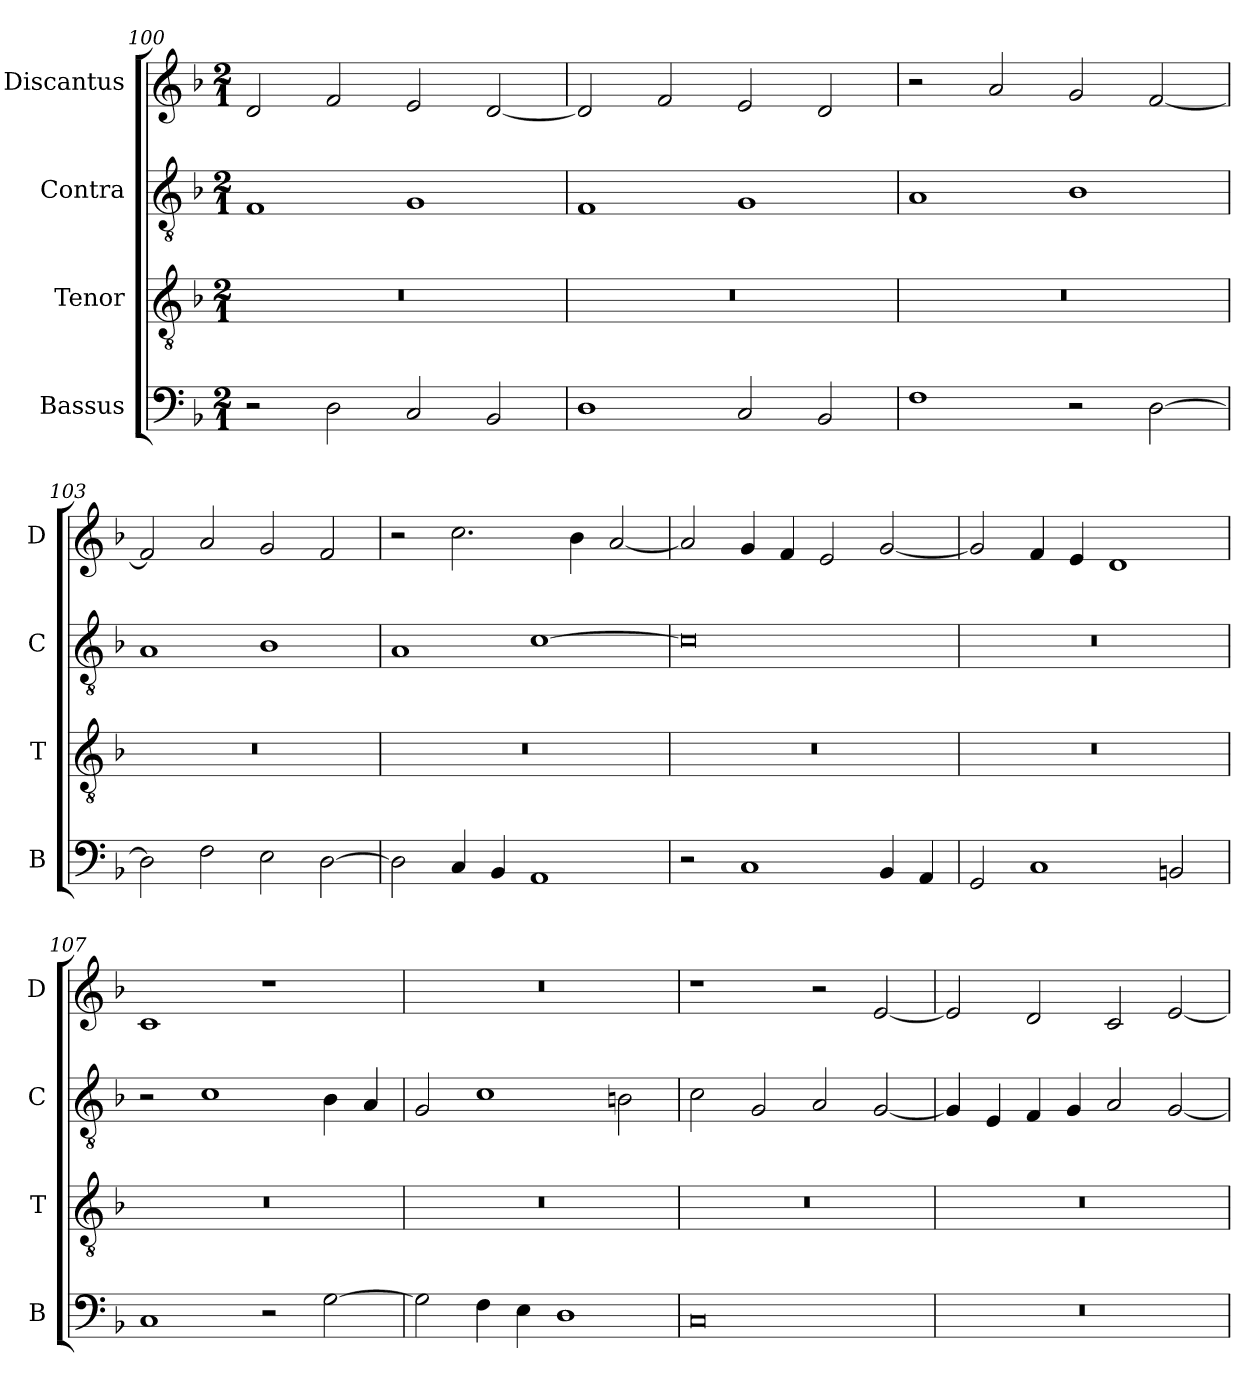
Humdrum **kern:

**kern	**kern	**kern	**kern
*part4	*part3	*part2	*part1
*staff4	*staff3	*staff2	*staff1
*I"Bassus	*I"Tenor	*I"Contra	*I"Discantus
*I'B	*I'T	*I'C	*I'D
*clefF4	*clefGv2	*clefGv2	*clefG2
*k[b-]	*k[b-]	*k[b-]	*k[b-]
*M2/1	*M2/1	*M2/1	*M2/1
=100	=100	=100	=100
2r	0r	1F	2d/
2D\	.	.	2f/
2C/	.	1G	2e/
2BB-/	.	.	[2d/
=101	=101	=101	=101
1D	0r	1F	2d/]
.	.	.	2f/
2C/	.	1G	2e/
2BB-/	.	.	2d/
=102	=102	=102	=102
1F	0r	1A	2r
.	.	.	2a/
2r	.	1B-	2g/
[2D\	.	.	[2f/
=103	=103	=103	=103
2D\]	0r	1A	2f/]
2F\	.	.	2a/
2E\	.	1B-	2g/
[2D\	.	.	2f/
=104	=104	=104	=104
2D\]	0r	1A	2r
4C/	.	.	2.cc\
4BB-/	.	.	.
1AA	.	[1c	.
.	.	.	4b-\
.	.	.	[2a/
=105	=105	=105	=105
2r	0r	0c]	2a/]
1C	.	.	4g/
.	.	.	4f/
.	.	.	2e/
4BB-/	.	.	[2g/
4AA/	.	.	.
=106	=106	=106	=106
2GG/	0r	0r	2g/]
1C	.	.	4f/
.	.	.	4e/
.	.	.	1d
2BBn/	.	.	.
=107	=107	=107	=107
1C	0r	2r	1c
.	.	1c	.
2r	.	.	1r
[2G\	.	4B-\	.
.	.	4A/	.
=108	=108	=108	=108
2G\]	0r	2G/	0r
4F\	.	1c	.
4E\	.	.	.
1D	.	.	.
.	.	2Bn\	.
=109	=109	=109	=109
0C	0r	2c\	1r
.	.	2G/	.
.	.	2A/	2r
.	.	[2G/	[2e/
=110	=110	=110	=110
0r	0r	4G/]	2e/]
.	.	4E/	.
.	.	4F/	2d/
.	.	4G/	.
.	.	2A/	2c/
.	.	[2G/	[2e/
=	=	=	=
*-	*-	*-	*-
